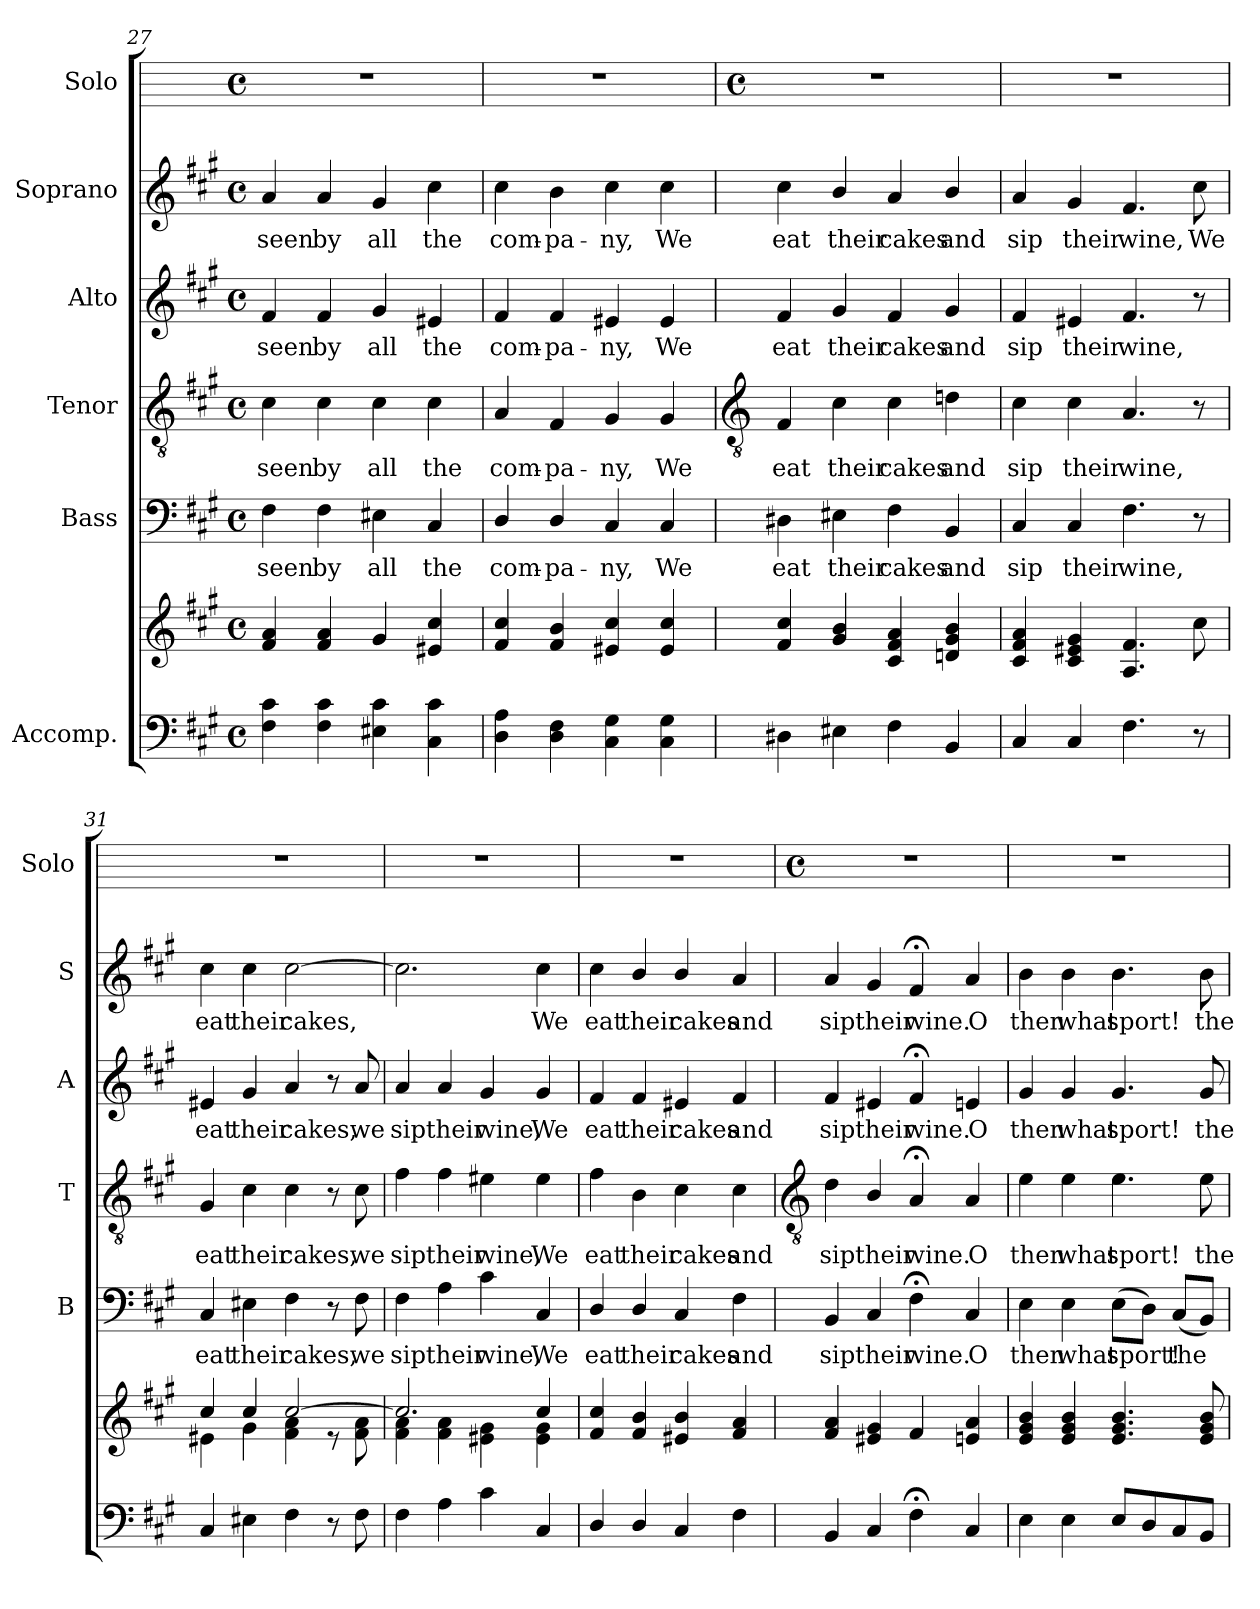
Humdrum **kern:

**kern	**kern	**kern	**text	**kern	**text	**kern	**text	**kern	**text	**kern
*part6	*part6	*part5	*part5	*part4	*part4	*part3	*part3	*part2	*part2	*part1
*staff7	*staff6	*staff5	*staff5	*staff4	*staff4	*staff3	*staff3	*staff2	*staff2	*staff1
*I"Accomp.	*	*I"Bass	*	*I"Tenor	*	*I"Alto	*	*I"Soprano	*	*I"Solo
*	*	*I'B	*	*I'T	*	*I'A	*	*I'S	*	*I'Solo
*clefF4	*clefG2	*clefF4	*	*clefGv2	*	*clefG2	*	*clefG2	*	*
*k[f#c#g#]	*k[f#c#g#]	*k[f#c#g#]	*	*k[f#c#g#]	*	*k[f#c#g#]	*	*k[f#c#g#]	*	*
*A:	*A:	*A:	*	*A:	*	*A:	*	*A:	*	*
*M4/4	*M4/4	*M4/4	*	*M4/4	*	*M4/4	*	*M4/4	*	*M4/4
*met(c)	*met(c)	*met(c)	*	*met(c)	*	*met(c)	*	*met(c)	*	*met(c)
=27	=27	=27	=27	=27	=27	=27	=27	=27	=27	=27
*	*^	*	*	*	*	*	*	*	*	*
!	!	!	!	!LO:LY:b	!	!LO:LY:b	!	!LO:LY:b	!	!LO:LY:b	!
4F# 4c#	4f#/ 4a/	1ryy	4F#	-seen	4c#	-seen	4f#	-seen	4a	-seen	1r
!	!	!	!	!LO:LY:b	!	!LO:LY:b	!	!LO:LY:b	!	!LO:LY:b	!
4F# 4c#	4f#/ 4a/	.	4F#	by	4c#	by	4f#	by	4a	by	.
!	!	!	!	!LO:LY:b	!	!LO:LY:b	!	!LO:LY:b	!	!LO:LY:b	!
4E#X 4c#	4g#/	.	4E#X	all	4c#	all	4g#	all	4g#	all	.
!	!	!	!	!LO:LY:b	!	!LO:LY:b	!	!LO:LY:b	!	!LO:LY:b	!
4C# 4c#	4e#X/ 4cc#/	.	4C#	the	4c#	the	4e#X	the	4cc#	the	.
=28	=28	=28	=28	=28	=28	=28	=28	=28	=28	=28	=28
!	!	!	!	!LO:LY:b	!	!LO:LY:b	!	!LO:LY:b	!	!LO:LY:b	!
4D\ 4A\	4f#/ 4cc#/	1ryy	4D/	com-	4A	com-	4f#	com-	4cc#	com-	1r
!	!	!	!	!LO:LY:b	!	!LO:LY:b	!	!LO:LY:b	!	!LO:LY:b	!
4D\ 4F#\	4f#/ 4b/	.	4D/	-pa-	4F#	-pa-	4f#	-pa-	4b	-pa-	.
!	!	!	!	!LO:LY:b	!	!LO:LY:b	!	!LO:LY:b	!	!LO:LY:b	!
4C# 4G#	4e#X/ 4cc#/	.	4C#	-ny,	4G#	-ny,	4e#X	-ny,	4cc#	-ny,	.
!	!	!	!	!LO:LY:b	!	!LO:LY:b	!	!LO:LY:b	!	!LO:LY:b	!
4C# 4G#	4e#/ 4cc#/	.	4C#	We	4G#	We	4e#	We	4cc#	We	.
!!LO:LB:g=z
=29	=29	=29	=29	=29	=29	=29	=29	=29	=29	=29	=29
*	*	*	*	*	*clefGv2	*	*	*	*	*	*
*	*	*	*	*	*	*	*	*	*	*	*M4/4
*	*	*	*	*	*	*	*	*	*	*	*met(c)
!	!	!	!	!LO:LY:b	!	!LO:LY:b	!	!LO:LY:b	!	!LO:LY:b	!
4D#X	4f#/ 4cc#/	1ryy	4D#X	eat	4F#	eat	4f#	eat	4cc#	eat	1r
!	!	!	!	!LO:LY:b	!	!LO:LY:b	!	!LO:LY:b	!	!LO:LY:b	!
4E#X\	4g#/ 4b/	.	4E#X\	their	4c#\	their	4g#/	their	4b/	their	.
!	!	!	!	!LO:LY:b	!	!LO:LY:b	!	!LO:LY:b	!	!LO:LY:b	!
4F#	4c#/ 4f#/ 4a/	.	4F#	cakes	4c#	cakes	4f#	cakes	4a	cakes	.
!	!	!	!	!LO:LY:b	!	!LO:LY:b	!	!LO:LY:b	!	!LO:LY:b	!
4BB/	4dn/ 4g#/ 4b/	.	4BB/	and	4dn\	and	4g#/	and	4b/	and	.
=30	=30	=30	=30	=30	=30	=30	=30	=30	=30	=30	=30
!	!	!	!	!LO:LY:b	!	!LO:LY:b	!	!LO:LY:b	!	!LO:LY:b	!
4C#	4c#/ 4f#/ 4a/	1ryy	4C#	sip	4c#	sip	4f#	sip	4a	sip	1r
!	!	!	!	!LO:LY:b	!	!LO:LY:b	!	!LO:LY:b	!	!LO:LY:b	!
4C#	4c#/ 4e#X/ 4g#/	.	4C#	their	4c#	their	4e#X	their	4g#	their	.
!	!	!	!	!LO:LY:b	!	!LO:LY:b	!	!LO:LY:b	!	!LO:LY:b	!
4.F#	4.A/ 4.f#/	.	4.F#	wine,	4.A	wine,	4.f#	wine,	4.f#	wine,	.
!	!	!	!	!	!	!	!	!	!	!LO:LY:b	!
8r	8cc#\	.	8r	.	8r	.	8r	.	8cc#	We	.
=31	=31	=31	=31	=31	=31	=31	=31	=31	=31	=31	=31
!	!	!	!	!LO:LY:b	!	!LO:LY:b	!	!LO:LY:b	!	!LO:LY:b	!
4C#	4cc#/	4e#X\	4C#	eat	4G#	eat	4e#X	eat	4cc#	eat	1r
!	!	!	!	!LO:LY:b	!	!LO:LY:b	!	!LO:LY:b	!	!LO:LY:b	!
4E#X	4cc#/	4g#\	4E#X	their	4c#	their	4g#	their	4cc#	their	.
!	!	!	!	!LO:LY:b	!	!LO:LY:b	!	!LO:LY:b	!	!LO:LY:b	!
4F#	[2cc#/	4f#\ 4a\	4F#	cakes,	4c#	cakes,	4a	cakes,	[2cc#	cakes,	.
8r	.	8r	8r	.	8r	.	8r	.	.	.	.
!	!	!	!	!LO:LY:b	!	!LO:LY:b	!	!LO:LY:b	!	!	!
8F#	.	8f#\ 8a\	8F#	we	8c#	we	8a	we	.	.	.
=32	=32	=32	=32	=32	=32	=32	=32	=32	=32	=32	=32
!	!	!	!	!LO:LY:b	!	!LO:LY:b	!	!LO:LY:b	!	!	!
4F#	2.cc#/]	4f#\ 4a\	4F#	sip	4f#	sip	4a	sip	2.cc#]	.	1r
!	!	!	!	!LO:LY:b	!	!LO:LY:b	!	!LO:LY:b	!	!	!
4A	.	4f#\ 4a\	4A	their	4f#	their	4a	their	.	.	.
!	!	!	!	!LO:LY:b	!	!LO:LY:b	!	!LO:LY:b	!	!	!
4c#	.	4e#X\ 4g#\	4c#	wine,	4e#X	wine,	4g#	wine,	.	.	.
!	!	!	!	!LO:LY:b	!	!LO:LY:b	!	!LO:LY:b	!	!LO:LY:b	!
4C#	4cc#/	4e#\ 4g#\	4C#	We	4e#	We	4g#	We	4cc#	We	.
=33	=33	=33	=33	=33	=33	=33	=33	=33	=33	=33	=33
!	!	!	!	!LO:LY:b	!	!LO:LY:b	!	!LO:LY:b	!	!LO:LY:b	!
4D/	4f#/ 4cc#/	1ryy	4D/	eat	4f#	eat	4f#	eat	4cc#	eat	1r
!	!	!	!	!LO:LY:b	!	!LO:LY:b	!	!LO:LY:b	!	!LO:LY:b	!
4D/	4f#/ 4b/	.	4D/	their	4B	their	4f#	their	4b/	their	.
!	!	!	!	!LO:LY:b	!	!LO:LY:b	!	!LO:LY:b	!	!LO:LY:b	!
4C#	4e#X/ 4b/	.	4C#	cakes	4c#	cakes	4e#X	cakes	4b/	cakes	.
!	!	!	!	!LO:LY:b	!	!LO:LY:b	!	!LO:LY:b	!	!LO:LY:b	!
4F#	4f#/ 4a/	.	4F#	and	4c#	and	4f#	and	4a	and	.
*	*v	*v	*	*	*	*	*	*	*	*	*
!!LO:LB:g=z
=34	=34	=34	=34	=34	=34	=34	=34	=34	=34	=34
*	*	*	*	*clefGv2	*	*	*	*	*	*
*	*	*	*	*	*	*	*	*	*	*M4/4
*	*	*	*	*	*	*	*	*	*	*met(c)
!	!	!	!LO:LY:b	!	!LO:LY:b	!	!LO:LY:b	!	!LO:LY:b	!
4BB	4f# 4a	4BB	sip	4d	sip	4f#	sip	4a	sip	1r
!	!	!	!LO:LY:b	!	!LO:LY:b	!	!LO:LY:b	!	!LO:LY:b	!
4C#	4e#X 4g#	4C#	their	4B/	their	4e#X	their	4g#	their	.
!	!	!	!LO:LY:b	!	!LO:LY:b	!	!LO:LY:b	!	!LO:LY:b	!
4F#;	4f#	4F#;<	wine.	4A;<	wine.	4f#;<	wine.	4f#;<	wine.	.
!	!	!	!LO:LY:b	!	!LO:LY:b	!	!LO:LY:b	!	!LO:LY:b	!
4C#	4en 4a	4C#	O	4A	O	4en	O	4a	O	.
=35	=35	=35	=35	=35	=35	=35	=35	=35	=35	=35
!	!	!	!LO:LY:b	!	!LO:LY:b	!	!LO:LY:b	!	!LO:LY:b	!
4E	4e 4g# 4b	4E	then	4e	then	4g#	then	4b	then	1r
!	!	!	!LO:LY:b	!	!LO:LY:b	!	!LO:LY:b	!	!LO:LY:b	!
4E	4e 4g# 4b	4E	what	4e	what	4g#	what	4b	what	.
!	!	!	!LO:LY:b	!	!LO:LY:b	!	!LO:LY:b	!	!LO:LY:b	!
8EL	4.e 4.g# 4.b	(>8EL	sport!	4.e	sport!	4.g#	sport!	4.b	sport!	.
8D	.	8DJ)	.	.	.	.	.	.	.	.
!	!	!	!LO:LY:b	!	!	!	!	!	!	!
8C#	.	(<8C#L	the	.	.	.	.	.	.	.
!	!	!	!	!	!LO:LY:b	!	!LO:LY:b	!	!LO:LY:b	!
8BBJ	8e 8g# 8b	8BBJ)	.	8e	the	8g#	the	8b	the	.
=	=	=	=	=	=	=	=	=	=	=
*-	*-	*-	*-	*-	*-	*-	*-	*-	*-	*-
